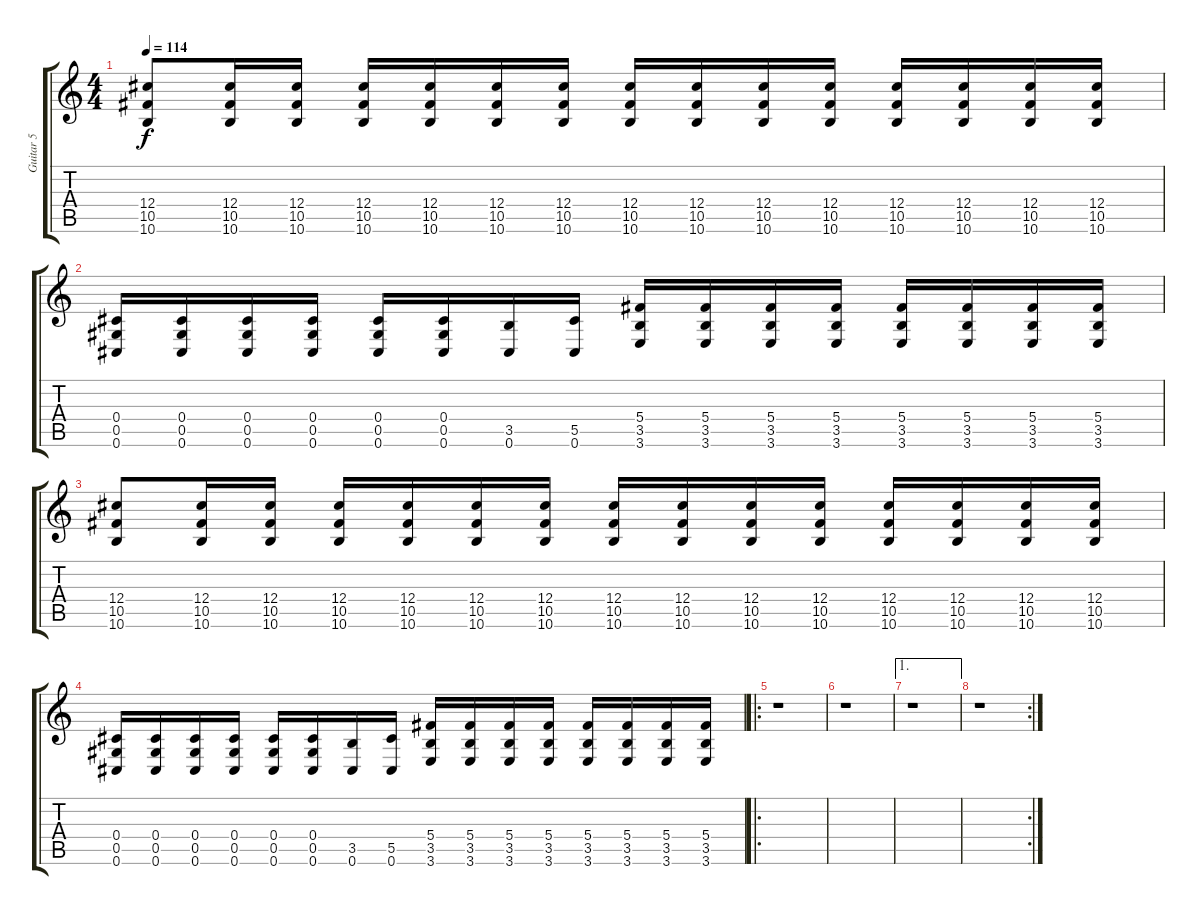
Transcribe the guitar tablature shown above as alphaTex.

\track ("Guitar 5" "Guitar 5") {instrument overdrivenguitar}
\staff {score tabs}
\tuning (Eb4 Bb3 Gb3 Db3 Ab2 Db2) {hide}
\ts (4 4)
\tempo 114
\clef g2
\ks c
(12.4 10.5 10.6).8{dy f} (12.4 10.5 10.6).16 (12.4 10.5 10.6).16 (12.4 10.5 10.6).16 (12.4 10.5 10.6).16 (12.4 10.5 10.6).16 (12.4 10.5 10.6).16 (12.4 10.5 10.6).16 (12.4 10.5 10.6).16 (12.4 10.5 10.6).16 (12.4 10.5 10.6).16 (12.4 10.5 10.6).16 (12.4 10.5 10.6).16 (12.4 10.5 10.6).16 (12.4 10.5 10.6).16 |
(0.4 0.5 0.6).16 (0.4 0.5 0.6).16 (0.4 0.5 0.6).16 (0.4 0.5 0.6).16 (0.4 0.5 0.6).16 (0.4 0.5 0.6).16 (3.5 0.6).16 (5.5 0.6).16 (5.4 3.5 3.6).16 (5.4 3.5 3.6).16 (5.4 3.5 3.6).16 (5.4 3.5 3.6).16 (5.4 3.5 3.6).16 (5.4 3.5 3.6).16 (5.4 3.5 3.6).16 (5.4 3.5 3.6).16 |
(12.4 10.5 10.6).8 (12.4 10.5 10.6).16 (12.4 10.5 10.6).16 (12.4 10.5 10.6).16 (12.4 10.5 10.6).16 (12.4 10.5 10.6).16 (12.4 10.5 10.6).16 (12.4 10.5 10.6).16 (12.4 10.5 10.6).16 (12.4 10.5 10.6).16 (12.4 10.5 10.6).16 (12.4 10.5 10.6).16 (12.4 10.5 10.6).16 (12.4 10.5 10.6).16 (12.4 10.5 10.6).16 |
(0.4 0.5 0.6).16 (0.4 0.5 0.6).16 (0.4 0.5 0.6).16 (0.4 0.5 0.6).16 (0.4 0.5 0.6).16 (0.4 0.5 0.6).16 (3.5 0.6).16 (5.5 0.6).16 (5.4 3.5 3.6).16 (5.4 3.5 3.6).16 (5.4 3.5 3.6).16 (5.4 3.5 3.6).16 (5.4 3.5 3.6).16 (5.4 3.5 3.6).16 (5.4 3.5 3.6).16 (5.4 3.5 3.6).16 |
\ro
r.1 |
r.1 |
\ae 1
r.1 |
\rc 2
r.1
